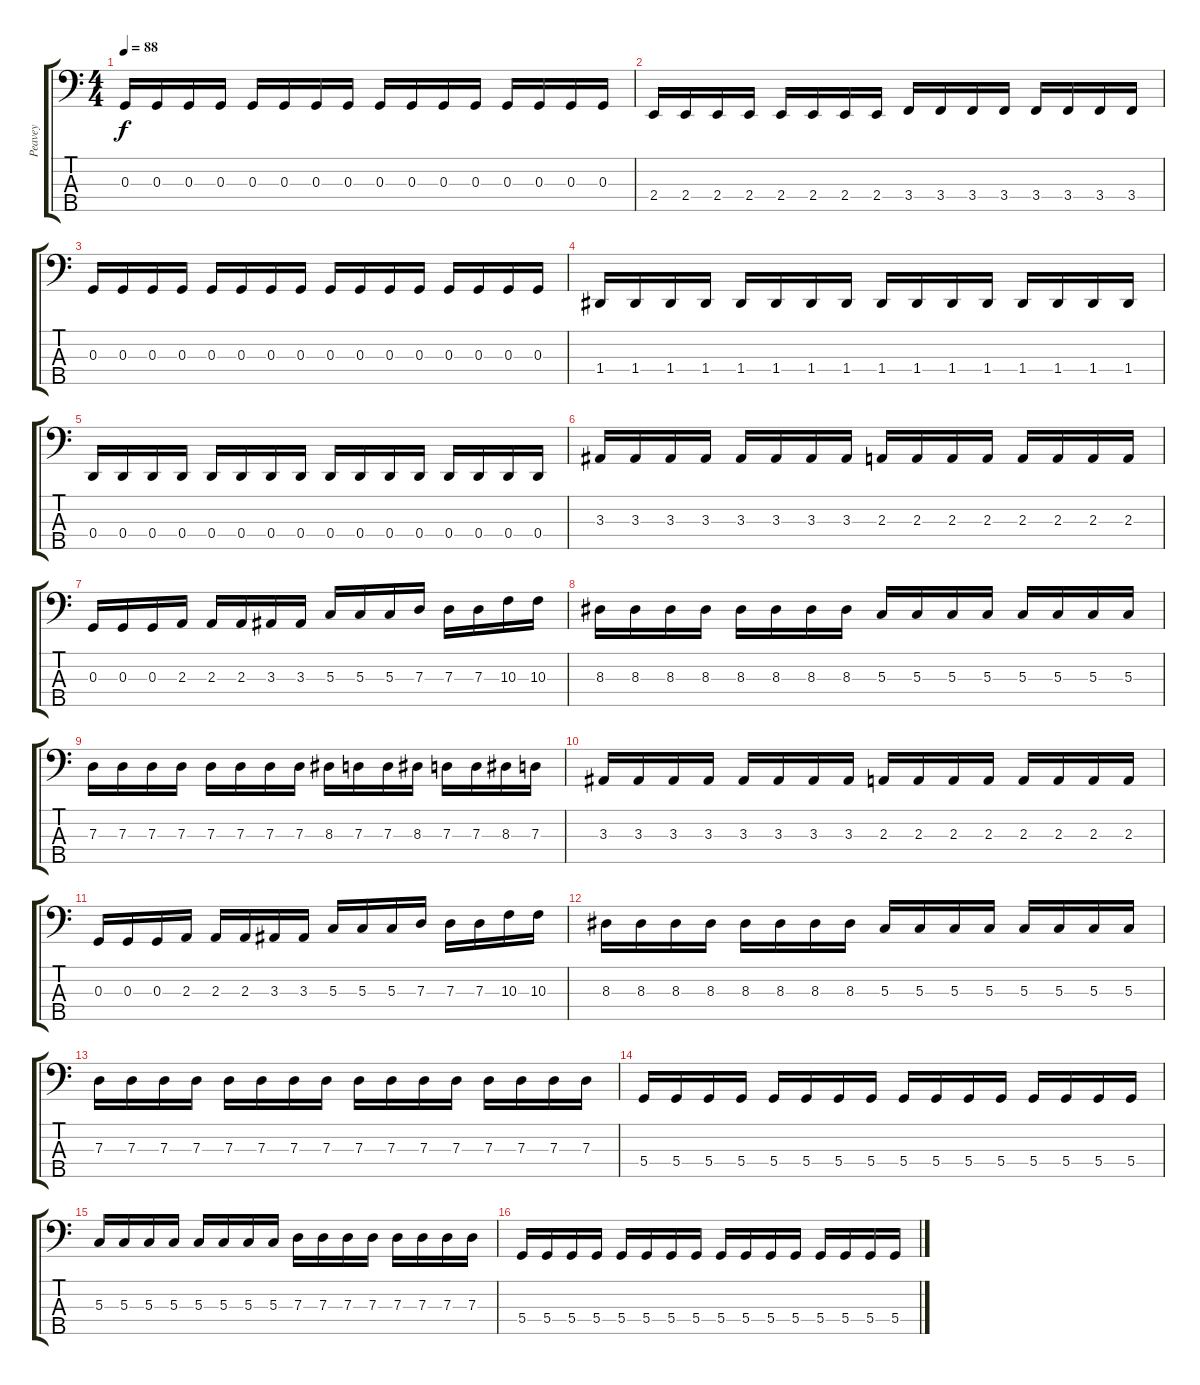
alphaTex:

\track ("Peavey" "Peavey") {instrument electricbasspick}
\staff {score tabs}
\tuning (F2 C2 G1 D1 A0) {hide}
\ts (4 4)
\tempo 88
\clef f4
\ks c
0.3.16{dy f} 0.3.16 0.3.16 0.3.16 0.3.16 0.3.16 0.3.16 0.3.16 0.3.16 0.3.16 0.3.16 0.3.16 0.3.16 0.3.16 0.3.16 0.3.16 |
2.4.16 2.4.16 2.4.16 2.4.16 2.4.16 2.4.16 2.4.16 2.4.16 3.4.16 3.4.16 3.4.16 3.4.16 3.4.16 3.4.16 3.4.16 3.4.16 |
0.3.16 0.3.16 0.3.16 0.3.16 0.3.16 0.3.16 0.3.16 0.3.16 0.3.16 0.3.16 0.3.16 0.3.16 0.3.16 0.3.16 0.3.16 0.3.16 |
1.4.16 1.4.16 1.4.16 1.4.16 1.4.16 1.4.16 1.4.16 1.4.16 1.4.16 1.4.16 1.4.16 1.4.16 1.4.16 1.4.16 1.4.16 1.4.16 |
0.4.16 0.4.16 0.4.16 0.4.16 0.4.16 0.4.16 0.4.16 0.4.16 0.4.16 0.4.16 0.4.16 0.4.16 0.4.16 0.4.16 0.4.16 0.4.16 |
3.3.16 3.3.16 3.3.16 3.3.16 3.3.16 3.3.16 3.3.16 3.3.16 2.3.16 2.3.16 2.3.16 2.3.16 2.3.16 2.3.16 2.3.16 2.3.16 |
0.3.16 0.3.16 0.3.16 2.3.16 2.3.16 2.3.16 3.3.16 3.3.16 5.3.16 5.3.16 5.3.16 7.3.16 7.3.16 7.3.16 10.3.16 10.3.16 |
8.3.16 8.3.16 8.3.16 8.3.16 8.3.16 8.3.16 8.3.16 8.3.16 5.3.16 5.3.16 5.3.16 5.3.16 5.3.16 5.3.16 5.3.16 5.3.16 |
7.3.16 7.3.16 7.3.16 7.3.16 7.3.16 7.3.16 7.3.16 7.3.16 8.3.16 7.3.16 7.3.16 8.3.16 7.3.16 7.3.16 8.3.16 7.3.16 |
3.3.16 3.3.16 3.3.16 3.3.16 3.3.16 3.3.16 3.3.16 3.3.16 2.3.16 2.3.16 2.3.16 2.3.16 2.3.16 2.3.16 2.3.16 2.3.16 |
0.3.16 0.3.16 0.3.16 2.3.16 2.3.16 2.3.16 3.3.16 3.3.16 5.3.16 5.3.16 5.3.16 7.3.16 7.3.16 7.3.16 10.3.16 10.3.16 |
8.3.16 8.3.16 8.3.16 8.3.16 8.3.16 8.3.16 8.3.16 8.3.16 5.3.16 5.3.16 5.3.16 5.3.16 5.3.16 5.3.16 5.3.16 5.3.16 |
7.3.16 7.3.16 7.3.16 7.3.16 7.3.16 7.3.16 7.3.16 7.3.16 7.3.16 7.3.16 7.3.16 7.3.16 7.3.16 7.3.16 7.3.16 7.3.16 |
5.4.16 5.4.16 5.4.16 5.4.16 5.4.16 5.4.16 5.4.16 5.4.16 5.4.16 5.4.16 5.4.16 5.4.16 5.4.16 5.4.16 5.4.16 5.4.16 |
5.3.16 5.3.16 5.3.16 5.3.16 5.3.16 5.3.16 5.3.16 5.3.16 7.3.16 7.3.16 7.3.16 7.3.16 7.3.16 7.3.16 7.3.16 7.3.16 |
5.4.16 5.4.16 5.4.16 5.4.16 5.4.16 5.4.16 5.4.16 5.4.16 5.4.16 5.4.16 5.4.16 5.4.16 5.4.16 5.4.16 5.4.16 5.4.16
